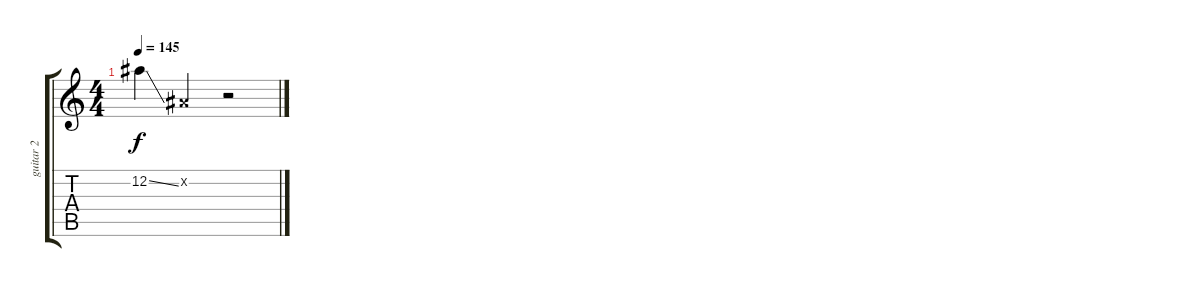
\track ("guitar 2" "guitar 2") {instrument distortionguitar}
\staff {score tabs}
\tuning (Eb4 Bb3 Gb3 Db3 Ab2 Eb2) {hide}
\ts (4 4)
\tempo 145
\clef g2
\ks c
12.2{ss}.4{dy f} 0.2{x}.4 r.2
